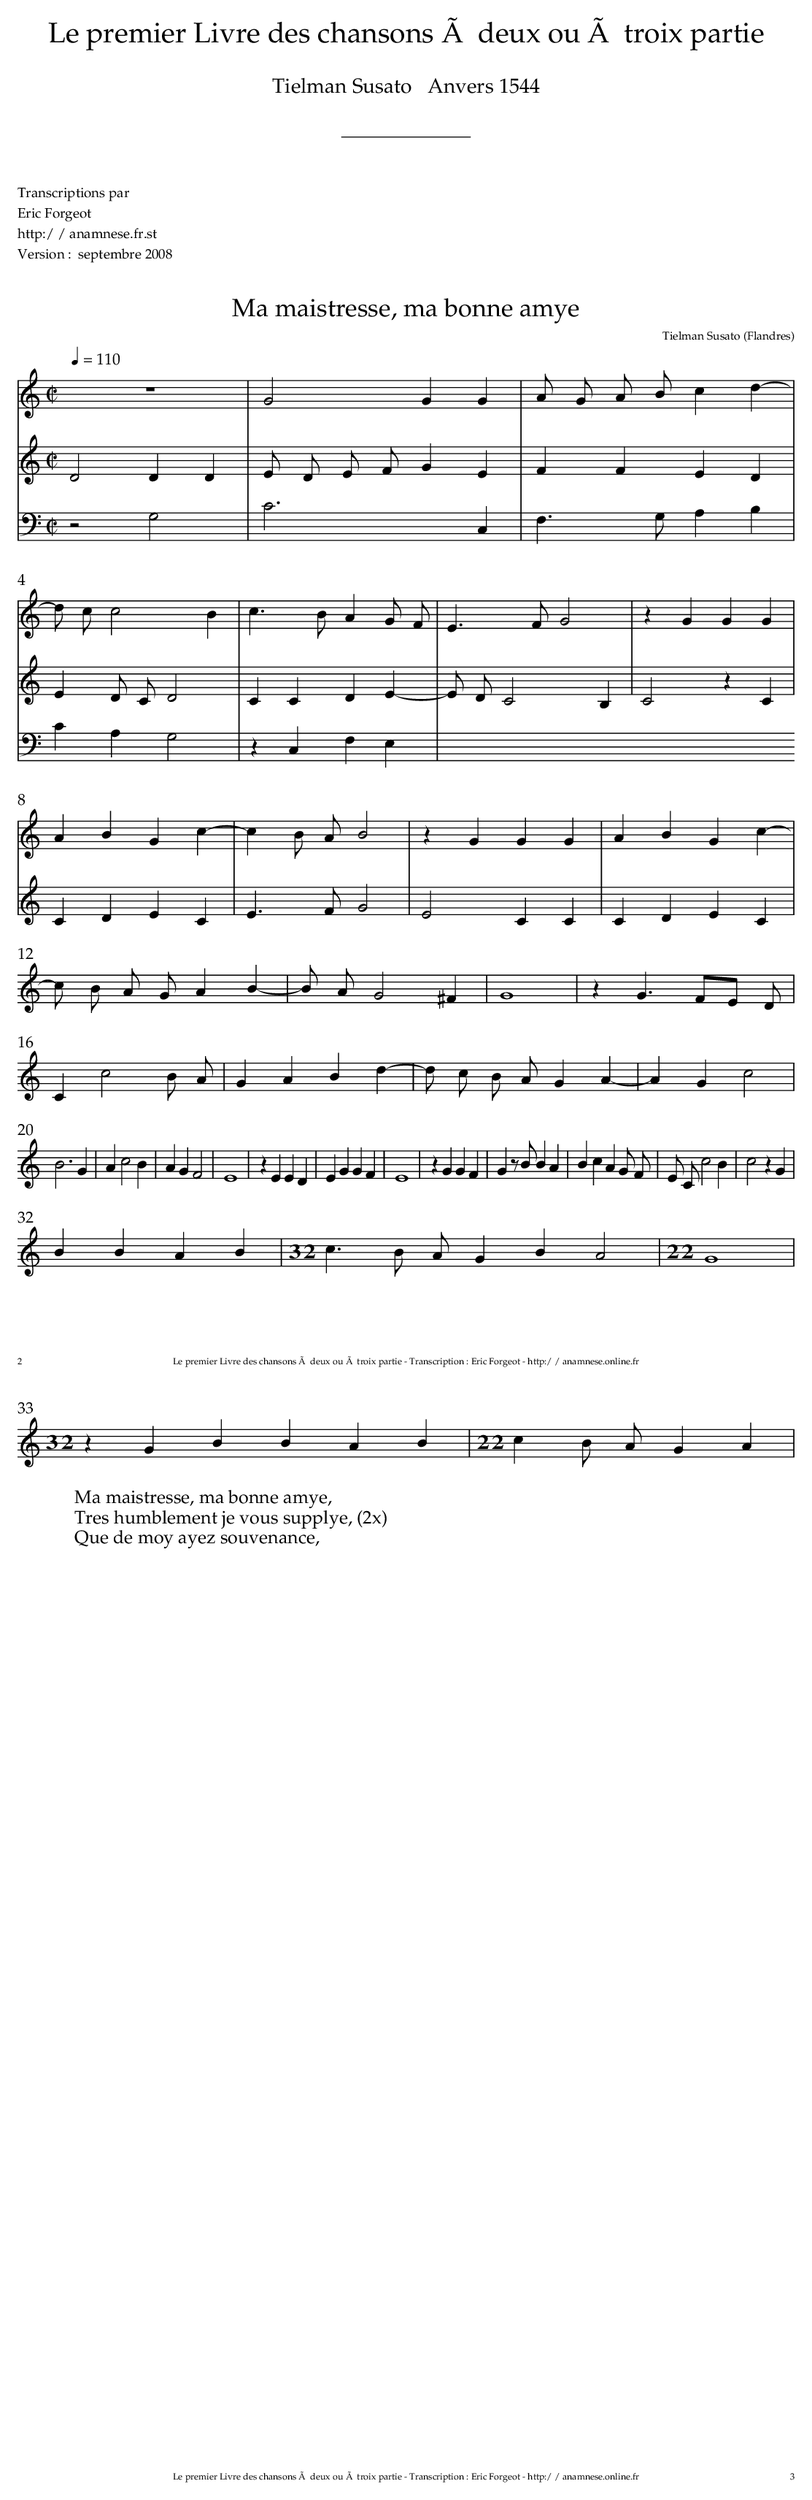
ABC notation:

X:1
T:Ma maistresse, ma bonne amye
C:Tielman Susato
O:Flandres
L:1/ 4
Q:1/ 4=110
M:C|
K:C
V:1
z4 | G2 GG | A/ G/ A/ B/ c d-|
d/ c/  c2 B | c>B AG/ F/  | E>F G2 | z GGG |
ABGc-|c B/ A/  B2 | zGGG | ABGc-|
c/ B/ A/ G/  A B-|B/ A/  G2 ^F | G4 | zG>FE/ D/  |
 Cc2 B/ A/  | GABd-|d/ c/ B/ A/  GA-|AG c2 |
B3G | Ac2B | AGF2 | E4 | zEED | EGGF | E4 | zGGF | G z/ B/ BA | BcA G/ F/  | E/ C/  c2B | c2 zG |
BBAB | [M:3/ 2] c3/  B/ 4A/ 4 GB A2 | [M:2/ 2] G4 |
[M:3/ 2] zGB BAB | [M:2/ 2] c B/ A/  GA |
V:2
D2DD | E/ D/ E/ F/  G E | FFED |
ED/ C/ D2 | CC DE-|E/ D/  C2 B,| C2zC | CDEC | E>FG2 | E2 CC | CDEC |
V:3
K:C bass
z2 g2 | c'3c | f>g ab |
c'ag2 | z cfe |
W:Ma maistresse, ma bonne amye,
W:Tres humblement je vous supplye, (2x)
W:Que de moy ayez souvenance,
